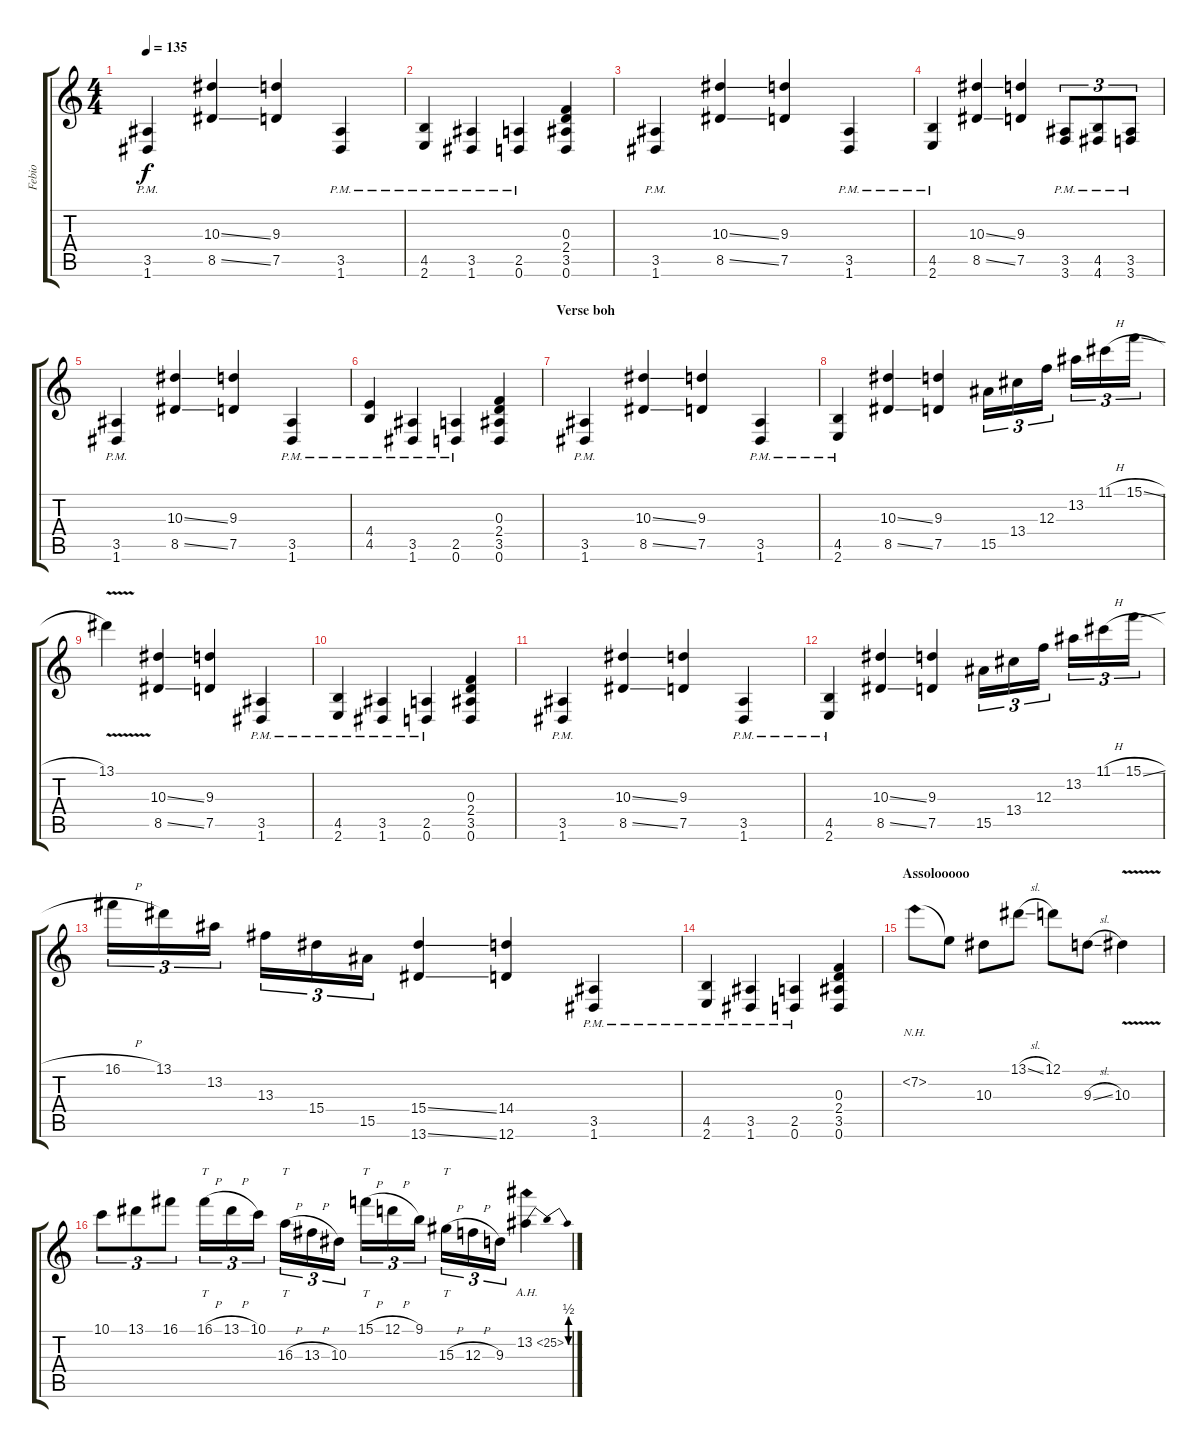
\track ("Febio" "Febio") {instrument distortionguitar}
\staff {score tabs}
\tuning (D4 A3 F3 C3 G2 D2) {hide}
\ts (4 4)
\tempo 135
\clef g2
\ks c
(3.5{pm} 1.6{pm}).4{dy f} (10.3{ss} 8.5{ss}).4 (9.3 7.5).4 (3.5{pm} 1.6{pm}).4 |
(4.5{pm} 2.6{pm}).4 (3.5{pm} 1.6{pm}).4 (2.5{pm} 0.6{pm}).4 (0.3 2.4 3.5 0.6).4 |
(3.5{pm} 1.6{pm}).4 (10.3{ss} 8.5{ss}).4 (9.3 7.5).4 (3.5{pm} 1.6{pm}).4 |
(4.5{pm} 2.6{pm}).4 (10.3{ss} 8.5{ss}).4 (9.3 7.5).4 (3.5{pm} 3.6{pm}).8{tu (3 2)} (4.5{pm} 4.6{pm}).8{tu (3 2)} (3.5{pm} 3.6{pm}).8{tu (3 2)} |
(3.5{pm} 1.6{pm}).4 (10.3{ss} 8.5{ss}).4 (9.3 7.5).4 (3.5{pm} 1.6{pm}).4 |
(4.4{pm} 4.5{pm}).4 (3.5{pm} 1.6{pm}).4 (2.5{pm} 0.6{pm}).4 (0.3 2.4 3.5 0.6).4 |
\section ("" "Verse boh")
(3.5{pm} 1.6{pm}).4 (10.3{ss} 8.5{ss}).4 (9.3 7.5).4 (3.5{pm} 1.6{pm}).4 |
(4.5{pm} 2.6{pm}).4 (10.3{ss} 8.5{ss}).4 (9.3 7.5).4 15.5.16{tu (3 2)} 13.4.16{tu (3 2)} 12.3.16{tu (3 2) beam splitsecondary} 13.2.16{tu (3 2)} 11.1{h}.16{tu (3 2)} 15.1{sl}.16{tu (3 2)} |
13.1{v}.4 (10.3{ss} 8.5{ss}).4 (9.3 7.5).4 (3.5{pm} 1.6{pm}).4 |
(4.5{pm} 2.6{pm}).4 (3.5{pm} 1.6{pm}).4 (2.5{pm} 0.6{pm}).4 (0.3 2.4 3.5 0.6).4 |
(3.5{pm} 1.6{pm}).4 (10.3{ss} 8.5{ss}).4 (9.3 7.5).4 (3.5{pm} 1.6{pm}).4 |
(4.5{pm} 2.6{pm}).4 (10.3{ss} 8.5{ss}).4 (9.3 7.5).4 15.5.16{tu (3 2)} 13.4.16{tu (3 2)} 12.3.16{tu (3 2) beam splitsecondary} 13.2.16{tu (3 2)} 11.1{h}.16{tu (3 2)} 15.1{sl}.16{tu (3 2)} |
16.1{h}.16{tu (3 2)} 13.1.16{tu (3 2)} 13.2.16{tu (3 2) beam splitsecondary} 13.3.16{tu (3 2)} 15.4.16{tu (3 2)} 15.5.16{tu (3 2)} (15.4{ss} 13.6{ss}).4 (14.4 12.6).4 (3.5{pm} 1.6{pm}).4 |
(4.5{pm} 2.6{pm}).4 (3.5{pm} 1.6{pm}).4 (2.5{pm} 0.6{pm}).4 (0.3 2.4 3.5 0.6).4 |
\section ("" "Assolooooo")
7.2{nh}.8 7.2{t}.8 10.3.8 13.1{sl}.8 12.1.8 9.3{sl}.8 10.3{v}.4 |
10.1.8{tu (3 2)} 13.1.8{tu (3 2)} 16.1.8{tu (3 2)} 16.1{h}.16{tt tu (3 2)} 13.1{h}.16{tu (3 2)} 10.1.16{tu (3 2) beam splitsecondary} 16.3{h}.16{tt tu (3 2)} 13.3{h}.16{tu (3 2)} 10.3.16{tu (3 2)} 15.1{h}.16{tt tu (3 2)} 12.1{h}.16{tu (3 2)} 9.1.16{tu (3 2) beam splitsecondary} 15.3{h}.16{tt tu (3 2)} 12.3{h}.16{tu (3 2)} 9.3.16{tu (3 2)} 13.2{be (bendrelease 0 0 20 2 40 2 60 0) ah 12}.4
